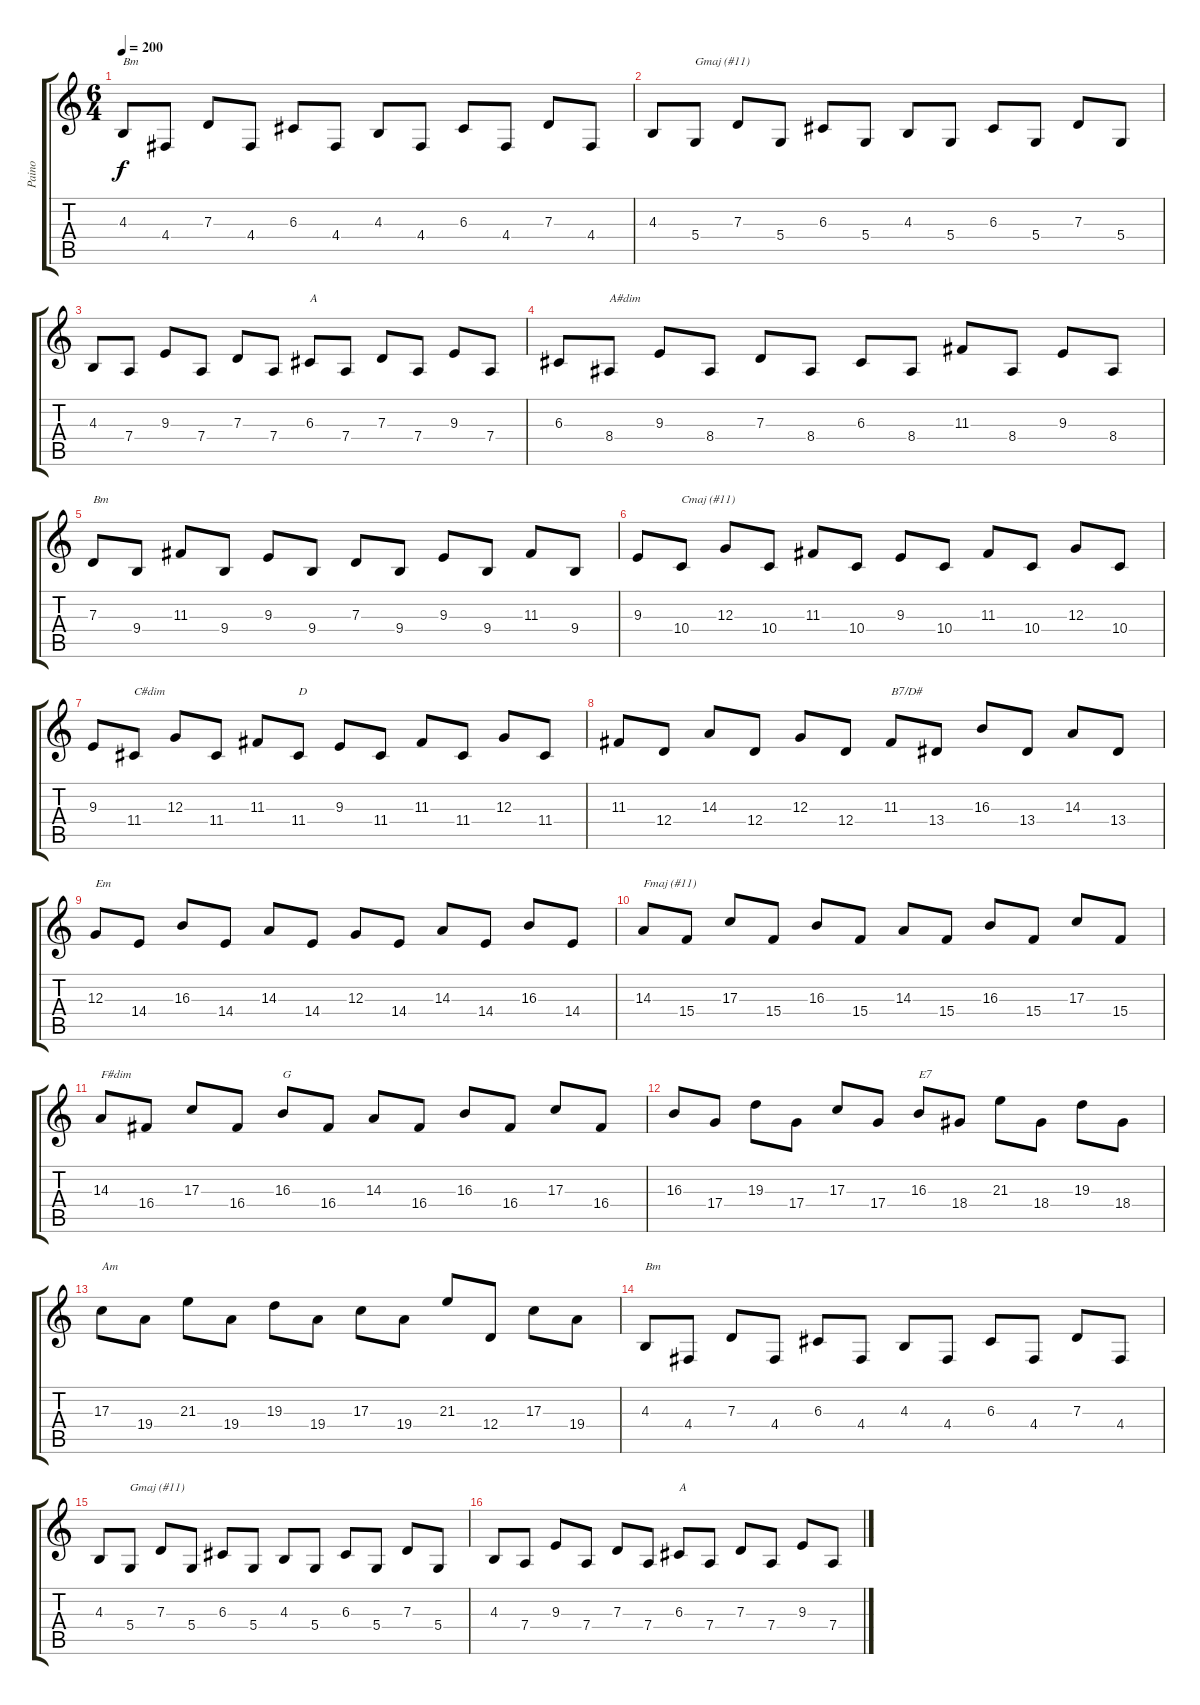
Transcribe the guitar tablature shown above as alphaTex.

\track ("Paino" "Paino") {instrument electricgrandpiano}
\staff {score tabs}
\tuning (E4 B3 G3 D3 A2 E2) {hide}
\ts (6 4)
\tempo 200
\clef g2
\ks c
4.3.8{txt "Bm" dy f instrument electricgrandpiano} 4.4.8 7.3.8 4.4.8 6.3.8 4.4.8 4.3.8 4.4.8 6.3.8 4.4.8 7.3.8 4.4.8 |
4.3.8 5.4.8{txt "Gmaj (#11)"} 7.3.8 5.4.8 6.3.8 5.4.8 4.3.8 5.4.8 6.3.8 5.4.8 7.3.8 5.4.8 |
4.3.8 7.4.8 9.3.8 7.4.8 7.3.8 7.4.8 6.3.8{txt "A"} 7.4.8 7.3.8 7.4.8 9.3.8 7.4.8 |
6.3.8 8.4.8{txt "A#dim"} 9.3.8 8.4.8 7.3.8 8.4.8 6.3.8 8.4.8 11.3.8 8.4.8 9.3.8 8.4.8 |
7.3.8{txt "Bm"} 9.4.8 11.3.8 9.4.8 9.3.8 9.4.8 7.3.8 9.4.8 9.3.8 9.4.8 11.3.8 9.4.8 |
9.3.8 10.4.8{txt "Cmaj (#11)"} 12.3.8 10.4.8 11.3.8 10.4.8 9.3.8 10.4.8 11.3.8 10.4.8 12.3.8 10.4.8 |
9.3.8 11.4.8{txt "C#dim"} 12.3.8 11.4.8 11.3.8 11.4.8{txt "D"} 9.3.8 11.4.8 11.3.8 11.4.8 12.3.8 11.4.8 |
11.3.8 12.4.8 14.3.8 12.4.8 12.3.8 12.4.8 11.3.8{txt "B7/D#"} 13.4.8 16.3.8 13.4.8 14.3.8 13.4.8 |
12.3.8{txt "Em"} 14.4.8 16.3.8 14.4.8 14.3.8 14.4.8 12.3.8 14.4.8 14.3.8 14.4.8 16.3.8 14.4.8 |
14.3.8{txt "Fmaj (#11)"} 15.4.8 17.3.8 15.4.8 16.3.8 15.4.8 14.3.8 15.4.8 16.3.8 15.4.8 17.3.8 15.4.8 |
14.3.8{txt "F#dim"} 16.4.8 17.3.8 16.4.8 16.3.8{txt "G"} 16.4.8 14.3.8 16.4.8 16.3.8 16.4.8 17.3.8 16.4.8 |
16.3.8 17.4.8 19.3.8 17.4.8 17.3.8 17.4.8 16.3.8{txt "E7"} 18.4.8 21.3.8 18.4.8 19.3.8 18.4.8 |
17.3.8{txt "Am"} 19.4.8 21.3.8 19.4.8 19.3.8 19.4.8 17.3.8 19.4.8 21.3.8 12.4.8 17.3.8 19.4.8 |
4.3.8{txt "Bm"} 4.4.8 7.3.8 4.4.8 6.3.8 4.4.8 4.3.8 4.4.8 6.3.8 4.4.8 7.3.8 4.4.8 |
4.3.8 5.4.8{txt "Gmaj (#11)"} 7.3.8 5.4.8 6.3.8 5.4.8 4.3.8 5.4.8 6.3.8 5.4.8 7.3.8 5.4.8 |
4.3.8 7.4.8 9.3.8 7.4.8 7.3.8 7.4.8 6.3.8{txt "A"} 7.4.8 7.3.8 7.4.8 9.3.8 7.4.8
